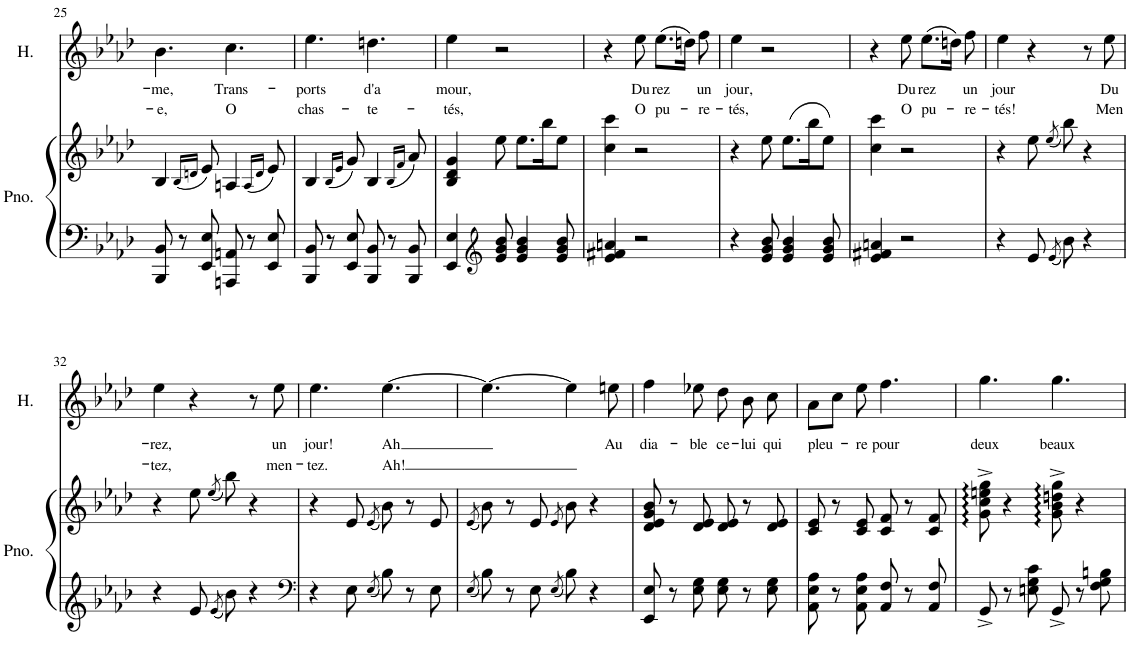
**kern	**kern	**kern	**text	**text
*part2	*part2	*part1	*part1	*part1
*staff3	*staff2	*staff1	*staff1	*staff1
*I"Piano	*	*I"Hoffmann	*	*
*I'Pno.	*	*I'H.	*	*
!!LO:PB:g=z
*clefF4	*clefG2	*clefG2	*	*
*k[b-e-a-d-]	*k[b-e-a-d-]	*k[b-e-a-d-]	*	*
*M6/8	*M6/8	*M6/8	*	*
=25	=25	=25	=25	=25
!	!	!	!LO:LY:b	!LO:LY:b
8BBB-/ 8BB-/	4B-/	4.b-\	-me,	-e,
8r	.	.	.	.
.	(16qB-/LL	.	.	.
.	16qdn/JJ	.	.	.
8EE-/ 8E-/	8e-/)	.	.	.
!	!	!	!LO:LY:b	!LO:LY:b
8AAAn/ 8AAn/	4An/	4.cc\	Trans-	O
8r	.	.	.	.
.	(16qA/LL	.	.	.
.	16qd/JJ	.	.	.
8EE-/ 8E-/	8e-/)	.	.	.
=26	=26	=26	=26	=26
!	!	!	!LO:LY:b	!LO:LY:b
8BBB-/ 8BB-/	4B-/	4.ee-\	-ports	chas-
8r	.	.	.	.
.	(16qB-/LL	.	.	.
.	16qe-/JJ	.	.	.
8EE-/ 8E-/	8g/)	.	.	.
!	!	!	!LO:LY:b	!LO:LY:b
8BBB-/ 8BB-/	4B-/	4.ddn\	d'a	-te-
8r	.	.	.	.
.	(16qB-/LL	.	.	.
.	16qf/JJ	.	.	.
8BBB-/ 8BB-/	8a-/)	.	.	.
=27	=27	=27	=27	=27
!	!	!	!LO:LY:b	!LO:LY:b
4EE-/ 4E-/	4B-/ 4d-/ 4g/	4ee-\	mour,	-tés,
*clefG1	*	*	*	*
8g/ 8b-/ 8dd-/	8ee-\	2r	.	.
4g/ 4b-/ 4dd-/	8.ee-\L	.	.	.
.	16bb-\K	.	.	.
8g/ 8b-/ 8dd-/	8ee-\J	.	.	.
=28	=28	=28	=28	=28
4g/ 4a#X/ 4ccn/	4cc\ 4ccc\	4r	.	.
!	!	!	!LO:LY:b	!LO:LY:b
2r	2r	8ee-\	Du-	O
!	!	!	!LO:LY:b	!LO:LY:b
.	.	(8.ee-\L	-rez	pu-
.	.	16ddn\Jk)	.	.
!	!	!	!LO:LY:b	!LO:LY:b
.	.	8ff\	un	-re-
=29	=29	=29	=29	=29
!	!	!	!LO:LY:b	!LO:LY:b
4r	4r	4ee-\	jour,	-tés,
8g/ 8b-/ 8dd-/	8ee-\	2r	.	.
4g/ 4b-/ 4dd-/	(8.ee-\L	.	.	.
.	16bb-\K	.	.	.
8g/ 8b-/ 8dd-/	8ee-\J)	.	.	.
=30	=30	=30	=30	=30
4g/ 4a#X/ 4ccn/	4cc\ 4ccc\	4r	.	.
!	!	!	!LO:LY:b	!LO:LY:b
2r	2r	8ee-\	Du-	O
!	!	!	!LO:LY:b	!LO:LY:b
.	.	(8.ee-\L	-rez	pu-
.	.	16ddn\Jk)	.	.
!	!	!	!LO:LY:b	!LO:LY:b
.	.	8ff\	un	-re-
=31	=31	=31	=31	=31
!	!	!	!LO:LY:b	!LO:LY:b
4r	4r	4ee-\	jour	-tés!
8g/	8ee-\	4r	.	.
8qg/	(8qee-/	.	.	.
8dd-\	8bb-\)	.	.	.
4r	4r	8r	.	.
!	!	!	!LO:LY:b	!LO:LY:b
.	.	8ee-\	Du-	Men-
!!LO:LB:g=z
=32	=32	=32	=32	=32
!	!	!	!LO:LY:b	!LO:LY:b
4r	4r	4ee-\	-rez,	-tez,
8g/	8ee-\	4r	.	.
8qg/	(8qee-/	.	.	.
8dd-\	8bb-\)	.	.	.
4r	4r	8r	.	.
!	!	!	!LO:LY:b	!LO:LY:b
.	.	8ee-\	un	men-
=33	=33	=33	=33	=33
*clefF4	*	*	*	*
!	!	!	!LO:LY:b	!LO:LY:b
4r	4r	4.ee-\	jour!	-tez.
8E-\	8e-/	.	.	.
8qE-/	(8qe-/	.	.	.
!	!	!	!LO:LY:b	!LO:LY:b
8B-\	8b-\)	[4.ee-\	Ah	Ah!
8r	8r	.	.	.
8E-\	8e-/	.	.	.
=34	=34	=34	=34	=34
8qE-/	(8qe-/	.	.	.
8B-\	8b-\)	4.ee-\_	.	.
8r	8r	.	.	.
8E-\	8e-/	.	.	.
8qE-/	8qe-/	.	.	.
8B-\	8b-\	4ee-\]	.	.
4r	4r	.	.	.
!	!	!	!LO:LY:b	!
.	.	8een\	Au	.
=35	=35	=35	=35	=35
!	!	!	!LO:LY:b	!
8EE-/ 8E-/	8d-/ 8e-/ 8g/ 8b-/	4ff\	dia-	.
8r	8r	.	.	.
!	!	!	!LO:LY:b	!
8E-\ 8G\	8d-/ 8e-/	8ee-X\	-ble	.
!	!	!	!LO:LY:b	!
8E-\ 8G\	8d-/ 8e-/	8dd-\	ce-	.
!	!	!	!LO:LY:b	!
8r	8r	8b-\	-lui	.
!	!	!	!LO:LY:b	!
8E-\ 8G\	8d-/ 8e-/	8cc\	qui	.
=36	=36	=36	=36	=36
!	!	!	!LO:LY:b	!
8AA-\ 8E-\ 8A-\	8c/ 8e-/	8a-\L	-pleu-	.
8r	8r	8cc\J	.	.
!	!	!	!LO:LY:b	!
8AA-\ 8E-\ 8A-\	8c/ 8e-/	8ee-\	-re	.
!	!	!	!LO:LY:b	!
8AA-/ 8F/	8c/ 8f/	4.ff\	pour	.
8r	8r	.	.	.
8AA-/ 8F/	8c/ 8f/	.	.	.
=37	=37	=37	=37	=37
!	!	!	!LO:LY:b	!
8GG^/	8g\^ 8cc\^ 8een\^ 8gg\^	4.gg\	deux	.
8r	4r	.	.	.
8En\ 8G\ 8c\	.	.	.	.
!	!	!	!LO:LY:b	!
8GG^/	8g\^ 8b-\^ 8ddn\^ 8gg\^	4.gg\	beaux	.
8r	4r	.	.	.
8F\ 8G\ 8Bn\	.	.	.	.
=	=	=	=	=
*-	*-	*-	*-	*-
